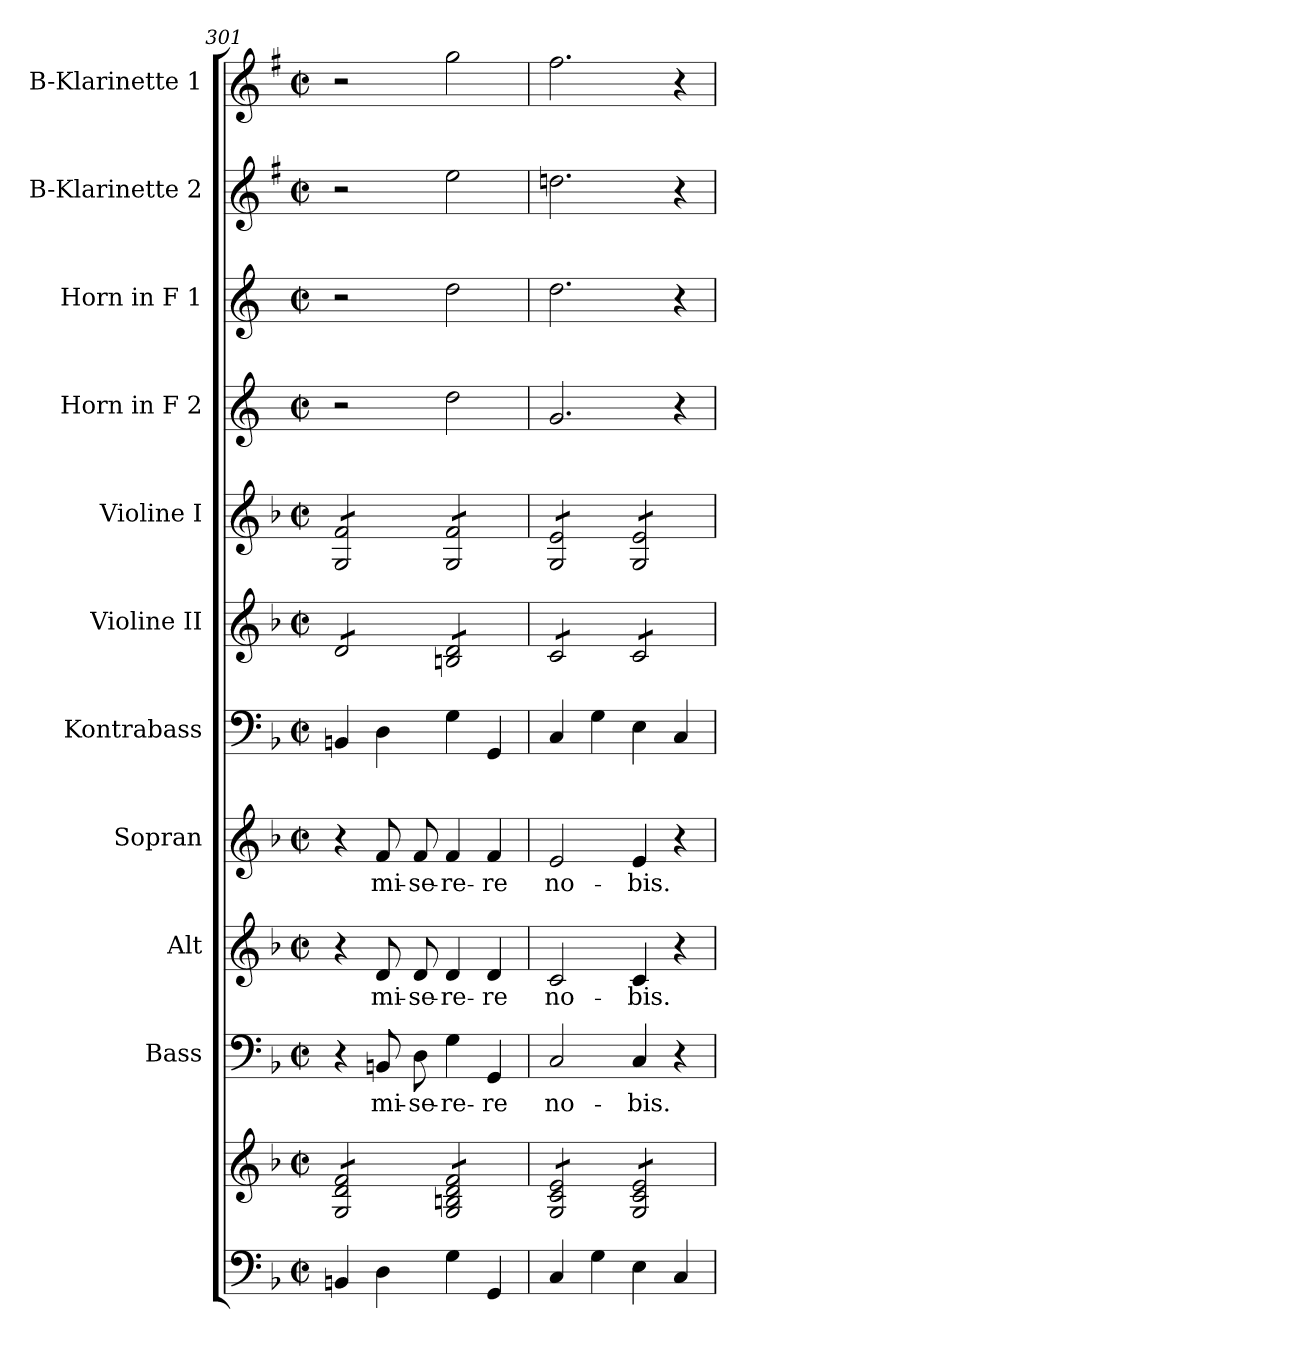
**kern	**kern	**kern	**text	**kern	**text	**kern	**text	**kern	**kern	**kern	**kern	**kern	**kern	**kern
*part11	*part11	*part10	*part10	*part9	*part9	*part8	*part8	*part7	*part6	*part5	*part4	*part3	*part2	*part1
*staff12	*staff11	*staff10	*staff10	*staff9	*staff9	*staff8	*staff8	*staff7	*staff6	*staff5	*staff4	*staff3	*staff2	*staff1
*	*	*I"Bass	*	*I"Alt	*	*I"Sopran	*	*I"Kontrabass	*I"Violine II	*I"Violine I	*I"Horn in F 2	*I"Horn in F 1	*I"B-Klarinette 2	*I"B-Klarinette 1
*	*	*I'B.	*	*I'A.	*	*I'S.	*	*I'Kb.	*I'Vl. II	*I'Vl. I	*	*	*I'B Kl. 2	*I'B Kl. 1
*clefF4	*clefG2	*clefF4	*	*clefG2	*	*clefG2	*	*clefF4	*clefG2	*clefG2	*clefG2	*clefG2	*clefG2	*clefG2
*	*	*	*	*	*	*	*	*ITrd7c12	*	*	*ITrd4c7	*ITrd4c7	*ITrd1c2	*ITrd1c2
*k[b-]	*k[b-]	*k[b-]	*	*k[b-]	*	*k[b-]	*	*k[b-]	*k[b-]	*k[b-]	*k[b-]	*k[b-]	*k[b-]	*k[b-]
*F:	*F:	*F:	*	*F:	*	*F:	*	*F:	*F:	*F:	*F:	*F:	*F:	*F:
*M2/2	*M2/2	*M2/2	*	*M2/2	*	*M2/2	*	*M2/2	*M2/2	*M2/2	*M2/2	*M2/2	*M2/2	*M2/2
*met(c|)	*met(c|)	*met(c|)	*	*met(c|)	*	*met(c|)	*	*met(c|)	*met(c|)	*met(c|)	*met(c|)	*met(c|)	*met(c|)	*met(c|)
=301	=301	=301	=301	=301	=301	=301	=301	=301	=301	=301	=301	=301	=301	=301
*	*tremolo	*	*	*	*	*	*	*	*	*	*	*	*	*
*	*	*	*	*	*	*	*	*	*tremolo	*	*	*	*	*
*	*	*	*	*	*	*	*	*	*	*tremolo	*	*	*	*
4BBn/	8G/ 8d/ 8f/L	4r	.	4r	.	4r	.	4BBBn/	8d/L	8G/ 8f/L	2r	2r	2r	2r
.	8G/ 8d/ 8f/	.	.	.	.	.	.	.	8d/	8G/ 8f/	.	.	.	.
!	!	!	!LO:LY:b	!	!LO:LY:b	!	!LO:LY:b	!	!	!	!	!	!	!
4D\	8G/ 8d/ 8f/	8BBn/	mi-	8d/	mi-	8f/	mi-	4DD\	8d/	8G/ 8f/	.	.	.	.
!	!	!	!LO:LY:b	!	!LO:LY:b	!	!LO:LY:b	!	!	!	!	!	!	!
.	8G/ 8d/ 8f/J	8D\	-se-	8d/	-se-	8f/	-se-	.	8d/J	8G/ 8f/J	.	.	.	.
!	!	!	!LO:LY:b	!	!LO:LY:b	!	!LO:LY:b	!	!	!	!	!	!	!
4G\	8G/ 8Bn/ 8d/ 8f/L	4G\	-re-	4d/	-re-	4f/	-re-	4GG\	8Bn/ 8d/L	8G/ 8f/L	2g\	2g\	2dd\	2ff\
.	8G/ 8Bn/ 8d/ 8f/	.	.	.	.	.	.	.	8Bn/ 8d/	8G/ 8f/	.	.	.	.
!	!	!	!LO:LY:b	!	!LO:LY:b	!	!LO:LY:b	!	!	!	!	!	!	!
4GG/	8G/ 8Bn/ 8d/ 8f/	4GG/	-re	4d/	-re	4f/	-re	4GGG/	8Bn/ 8d/	8G/ 8f/	.	.	.	.
.	8G/ 8Bn/ 8d/ 8f/J	.	.	.	.	.	.	.	8Bn/ 8d/J	8G/ 8f/J	.	.	.	.
=302	=302	=302	=302	=302	=302	=302	=302	=302	=302	=302	=302	=302	=302	=302
!	!	!	!LO:LY:b	!	!LO:LY:b	!	!LO:LY:b	!	!	!	!	!	!	!
4C/	8G/ 8c/ 8e/L	2C/	no-	2c/	no-	2e/	no-	4CC/	8c/L	8G/ 8e/L	2.c/	2.g\	2.ccn\	2.ee\
.	8G/ 8c/ 8e/	.	.	.	.	.	.	.	8c/	8G/ 8e/	.	.	.	.
4G\	8G/ 8c/ 8e/	.	.	.	.	.	.	4GG\	8c/	8G/ 8e/	.	.	.	.
.	8G/ 8c/ 8e/J	.	.	.	.	.	.	.	8c/J	8G/ 8e/J	.	.	.	.
!	!	!	!LO:LY:b	!	!LO:LY:b	!	!LO:LY:b	!	!	!	!	!	!	!
4E\	8G/ 8c/ 8e/L	4C/	-bis.	4c/	-bis.	4e/	-bis.	4EE\	8c/L	8G/ 8e/L	.	.	.	.
.	8G/ 8c/ 8e/	.	.	.	.	.	.	.	8c/	8G/ 8e/	.	.	.	.
4C/	8G/ 8c/ 8e/	4r	.	4r	.	4r	.	4CC/	8c/	8G/ 8e/	4r	4r	4r	4r
.	8G/ 8c/ 8e/J	.	.	.	.	.	.	.	8c/J	8G/ 8e/J	.	.	.	.
*	*	*	*	*	*	*	*	*	*	*Xtremolo	*	*	*	*
*	*	*	*	*	*	*	*	*	*Xtremolo	*	*	*	*	*
*	*Xtremolo	*	*	*	*	*	*	*	*	*	*	*	*	*
=	=	=	=	=	=	=	=	=	=	=	=	=	=	=
*-	*-	*-	*-	*-	*-	*-	*-	*-	*-	*-	*-	*-	*-	*-
